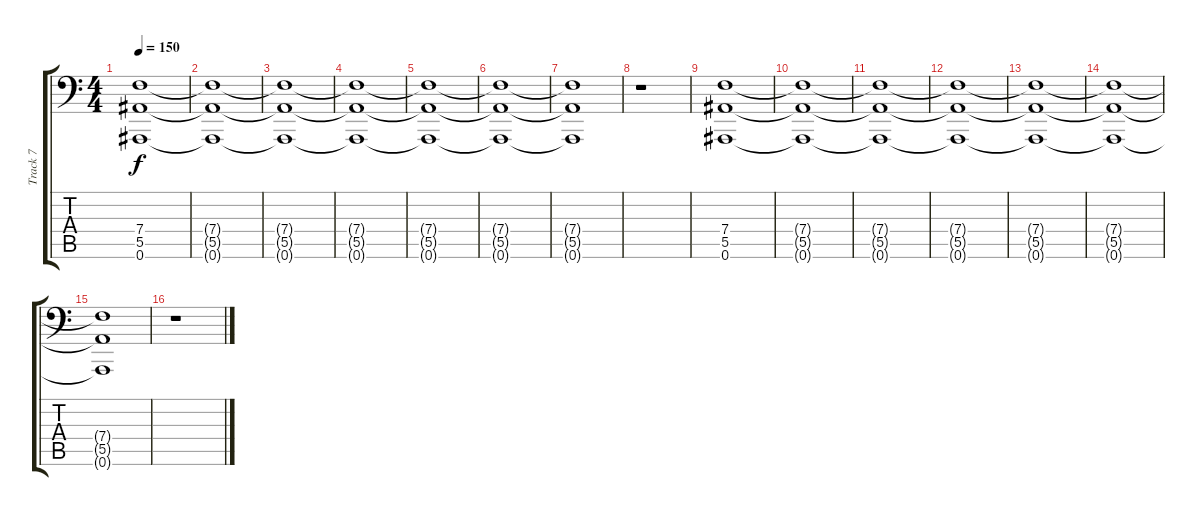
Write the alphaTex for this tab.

\track ("Track 7" "Track 7") {instrument lead2sawtooth}
\staff {score tabs}
\tuning (C4 G3 Eb3 Bb2 F2 Bb1) {hide}
\ts (4 4)
\tempo 150
\clef f4
\ks c
(7.4 5.5 0.6).1{dy f} |
(7.4{t} 5.5{t} 0.6{t}).1 |
(7.4{t} 5.5{t} 0.6{t}).1 |
(7.4{t} 5.5{t} 0.6{t}).1 |
(7.4{t} 5.5{t} 0.6{t}).1 |
(7.4{t} 5.5{t} 0.6{t}).1 |
(7.4{t} 5.5{t} 0.6{t}).1 |
r.1 |
(7.4 5.5 0.6).1 |
(7.4{t} 5.5{t} 0.6{t}).1 |
(7.4{t} 5.5{t} 0.6{t}).1 |
(7.4{t} 5.5{t} 0.6{t}).1 |
(7.4{t} 5.5{t} 0.6{t}).1 |
(7.4{t} 5.5{t} 0.6{t}).1 |
(7.4{t} 5.5{t} 0.6{t}).1 |
r.1
